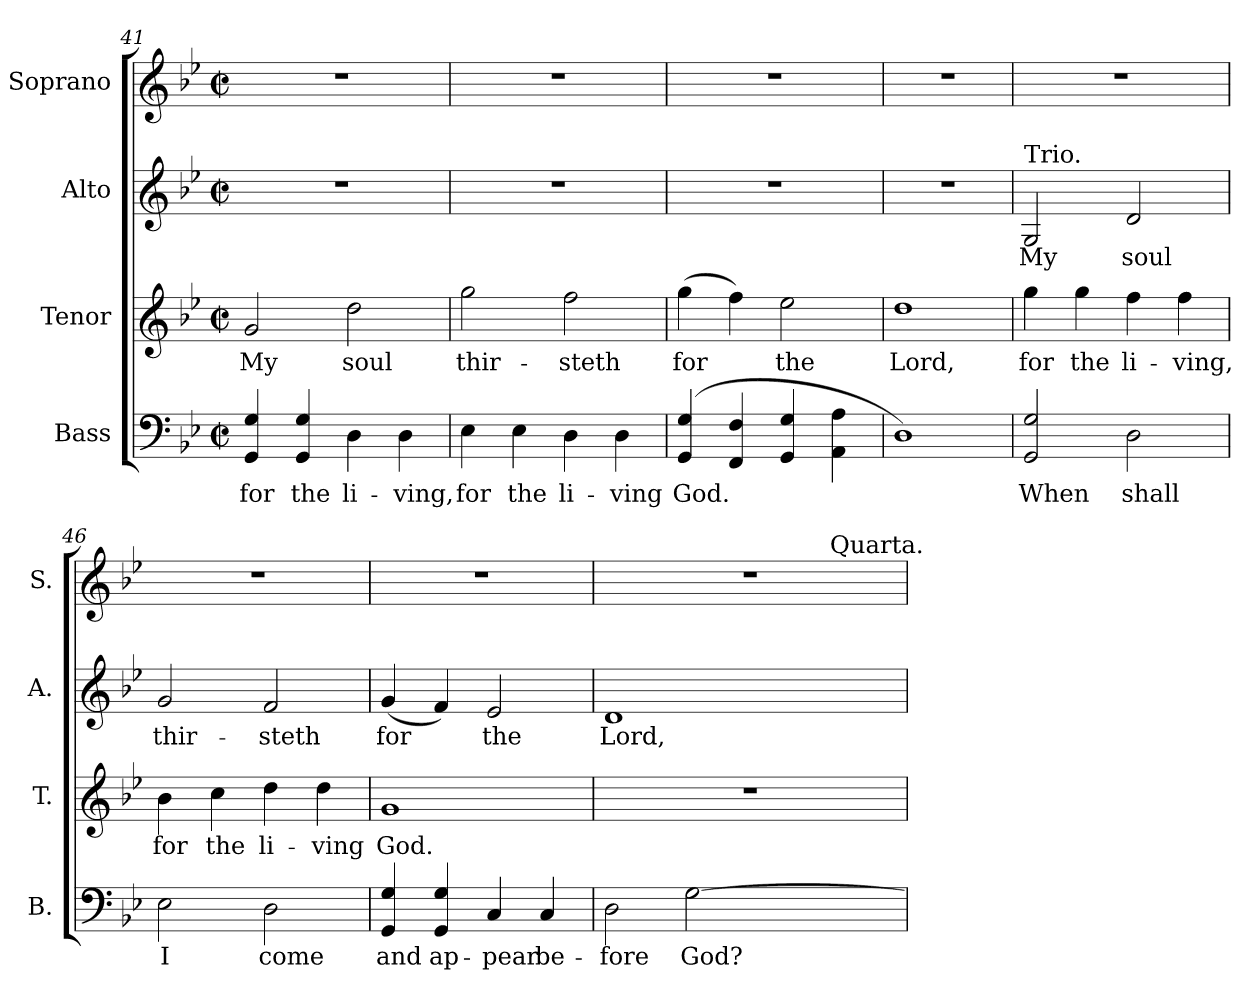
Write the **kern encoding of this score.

**kern	**text	**kern	**text	**kern	**text	**kern
*part4	*part4	*part3	*part3	*part2	*part2	*part1
*staff4	*staff4	*staff3	*staff3	*staff2	*staff2	*staff1
*I"Bass	*	*I"Tenor	*	*I"Alto	*	*I"Soprano
*I'B.	*	*I'T.	*	*I'A.	*	*I'S.
*clefF4	*	*clefG2	*	*clefG2	*	*clefG2
*k[b-e-]	*	*k[b-e-]	*	*k[b-e-]	*	*k[b-e-]
*g:	*	*g:	*	*g:	*	*g:
*M2/2	*	*M2/2	*	*M2/2	*	*M2/2
*met(c|)	*	*met(c|)	*	*met(c|)	*	*met(c|)
=41	=41	=41	=41	=41	=41	=41
!	!LO:LY:b:color=#000000	!	!	!	!	!
!	!	!	!LO:LY:b:color=#000000	!	!	!
4GGi/ 4Gi	for	2gi/	My	1r	.	1r
!	!LO:LY:b:color=#000000	!	!	!	!	!
4GGi/ 4Gi	the	.	.	.	.	.
!	!LO:LY:b:color=#000000	!	!	!	!	!
!	!	!	!LO:LY:b:color=#000000	!	!	!
4Di\	li-	2ddi\	soul	.	.	.
!	!LO:LY:b:color=#000000	!	!	!	!	!
4Di\	-ving,	.	.	.	.	.
=42	=42	=42	=42	=42	=42	=42
!	!LO:LY:b:color=#000000	!	!	!	!	!
!	!	!	!LO:LY:b:color=#000000	!	!	!
4E-i\	for	2ggi\	thir-	1r	.	1r
!	!LO:LY:b:color=#000000	!	!	!	!	!
4E-i\	the	.	.	.	.	.
!	!LO:LY:b:color=#000000	!	!	!	!	!
!	!	!	!LO:LY:b:color=#000000	!	!	!
4Di\	li-	2ffi\	-steth	.	.	.
!	!LO:LY:b:color=#000000	!	!	!	!	!
4Di\	-ving	.	.	.	.	.
=43	=43	=43	=43	=43	=43	=43
!	!LO:LY:b:color=#000000	!	!	!	!	!
!	!	!	!LO:LY:b:color=#000000	!	!	!
(4GGi/ 4Gi	God.	(4ggi\	for	1r	.	1r
4FFi/ 4Fi	.	4ffi\)	.	.	.	.
!	!	!	!LO:LY:b:color=#000000	!	!	!
4GGi/ 4Gi	.	2ee-i\	the	.	.	.
4AAi\ 4Ai	.	.	.	.	.	.
=44	=44	=44	=44	=44	=44	=44
!	!	!	!LO:LY:b:color=#000000	!	!	!
1Di)	.	1ddi	Lord,	1r	.	1r
!!LO:LB:g=z
=45	=45	=45	=45	=45	=45	=45
!	!LO:LY:b:color=#000000	!	!	!	!	!
!	!	!	!LO:LY:b:color=#000000	!	!	!
!	!	!	!	!LO:TX:a:t=Trio.	!	!
!	!	!	!	!	!LO:LY:b:color=#000000	!
2GGi/ 2Gi	When	4ggi\	for	2Gi/	My	1r
!	!	!	!LO:LY:b:color=#000000	!	!	!
.	.	4ggi\	the	.	.	.
!	!LO:LY:b:color=#000000	!	!	!	!	!
!	!	!	!LO:LY:b:color=#000000	!	!	!
!	!	!	!	!	!LO:LY:b:color=#000000	!
2Di\	shall	4ffi\	li-	2di/	soul	.
!	!	!	!LO:LY:b:color=#000000	!	!	!
.	.	4ffi\	-ving,	.	.	.
=46	=46	=46	=46	=46	=46	=46
!	!LO:LY:b:color=#000000	!	!	!	!	!
!	!	!	!LO:LY:b:color=#000000	!	!	!
!	!	!	!	!	!LO:LY:b:color=#000000	!
2E-i\	I	4b-i\	for	2gi/	thir-	1r
!	!	!	!LO:LY:b:color=#000000	!	!	!
.	.	4cci\	the	.	.	.
!	!LO:LY:b:color=#000000	!	!	!	!	!
!	!	!	!LO:LY:b:color=#000000	!	!	!
!	!	!	!	!	!LO:LY:b:color=#000000	!
2Di\	come	4ddi\	li-	2fi/	-steth	.
!	!	!	!LO:LY:b:color=#000000	!	!	!
.	.	4ddi\	-ving	.	.	.
=47	=47	=47	=47	=47	=47	=47
!	!LO:LY:b:color=#000000	!	!	!	!	!
!	!	!	!LO:LY:b:color=#000000	!	!	!
!	!	!	!	!	!LO:LY:b:color=#000000	!
4GGi/ 4Gi	and	1gi	God.	(4gi/	for	1r
!	!LO:LY:b:color=#000000	!	!	!	!	!
4GGi/ 4Gi	ap-	.	.	4fi/)	.	.
!	!LO:LY:b:color=#000000	!	!	!	!	!
!	!	!	!	!	!LO:LY:b:color=#000000	!
4Ci/	-pear	.	.	2e-i/	the	.
!	!LO:LY:b:color=#000000	!	!	!	!	!
4Ci/	be-	.	.	.	.	.
=48	=48	=48	=48	=48	=48	=48
!	!LO:LY:b:color=#000000	!	!	!	!	!
!	!	!	!	!	!LO:LY:b:color=#000000	!
*	*	*	*	*	*	*^
2Di\	-fore	1r	.	1di	Lord,	1r	2ryy
!	!LO:LY:b:color=#000000	!	!	!	!	!	!
[2Gi\	God?	.	.	.	.	.	4ryy
.	.	.	.	.	.	.	8ryy
.	.	.	.	.	.	.	16ryy
.	.	.	.	.	.	.	32ryy
.	.	.	.	.	.	.	64ryy
.	.	.	.	.	.	.	128...ryy
!	!	!	!	!	!	!	!LO:TX:a:t=Quarta.
.	.	.	.	.	.	.	1024ryy
*	*	*	*	*	*	*v	*v
=	=	=	=	=	=	=
*-	*-	*-	*-	*-	*-	*-
